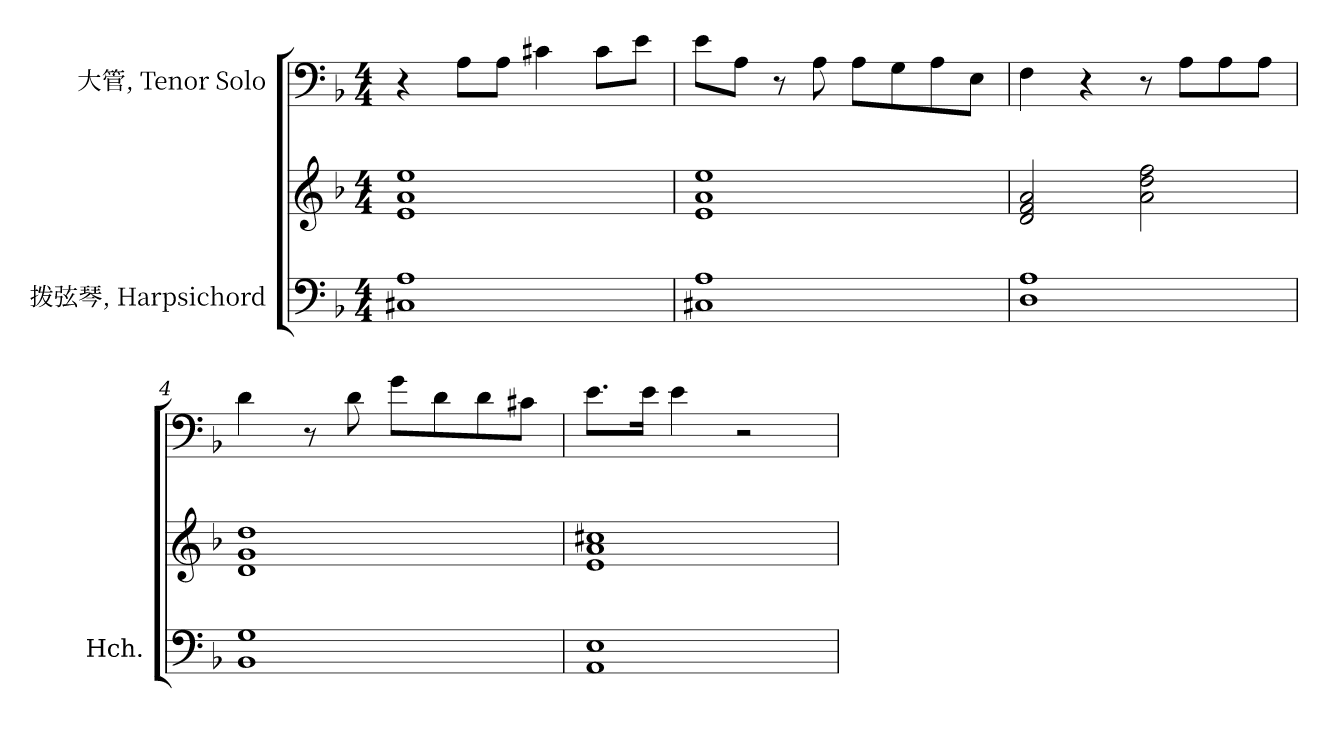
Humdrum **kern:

**kern	**kern	**kern
*part2	*part2	*part1
*staff3	*staff2	*staff1
*I"拨弦琴, Harpsichord	*	*I"大管, Tenor Solo
*I'Hch.	*	*
*clefF4	*clefG2	*clefF4
*k[b-]	*k[b-]	*k[b-]
*M4/4	*M4/4	*M4/4
*MM80	*MM80	*MM80
=1	=1	=1
1C#X 1A	1e 1a 1ee	4r
.	.	8A\L
.	.	8A\J
.	.	4c#X\
.	.	8c#\L
.	.	8e\J
=2	=2	=2
1C#X 1A	1e 1a 1ee	8e\L
.	.	8A\J
.	.	8r
.	.	8A\
.	.	8A\L
.	.	8G\
.	.	8A\
.	.	8E\J
=3	=3	=3
1D 1A	2d/ 2f/ 2a/	4F\
.	.	4r
.	2a\ 2dd\ 2ff\	8r
.	.	8A\L
.	.	8A\
.	.	8A\J
=4	=4	=4
1BB- 1G	1d 1g 1dd	4d\
.	.	8r
.	.	8d\
.	.	8g\L
.	.	8d\
.	.	8d\
.	.	8c#X\J
!!LO:LB:g=z
=5	=5	=5
1AA 1E	1e 1a 1cc#X	8.e\L
.	.	16e\Jk
.	.	4e\
.	.	2r
=	=	=
*-	*-	*-
